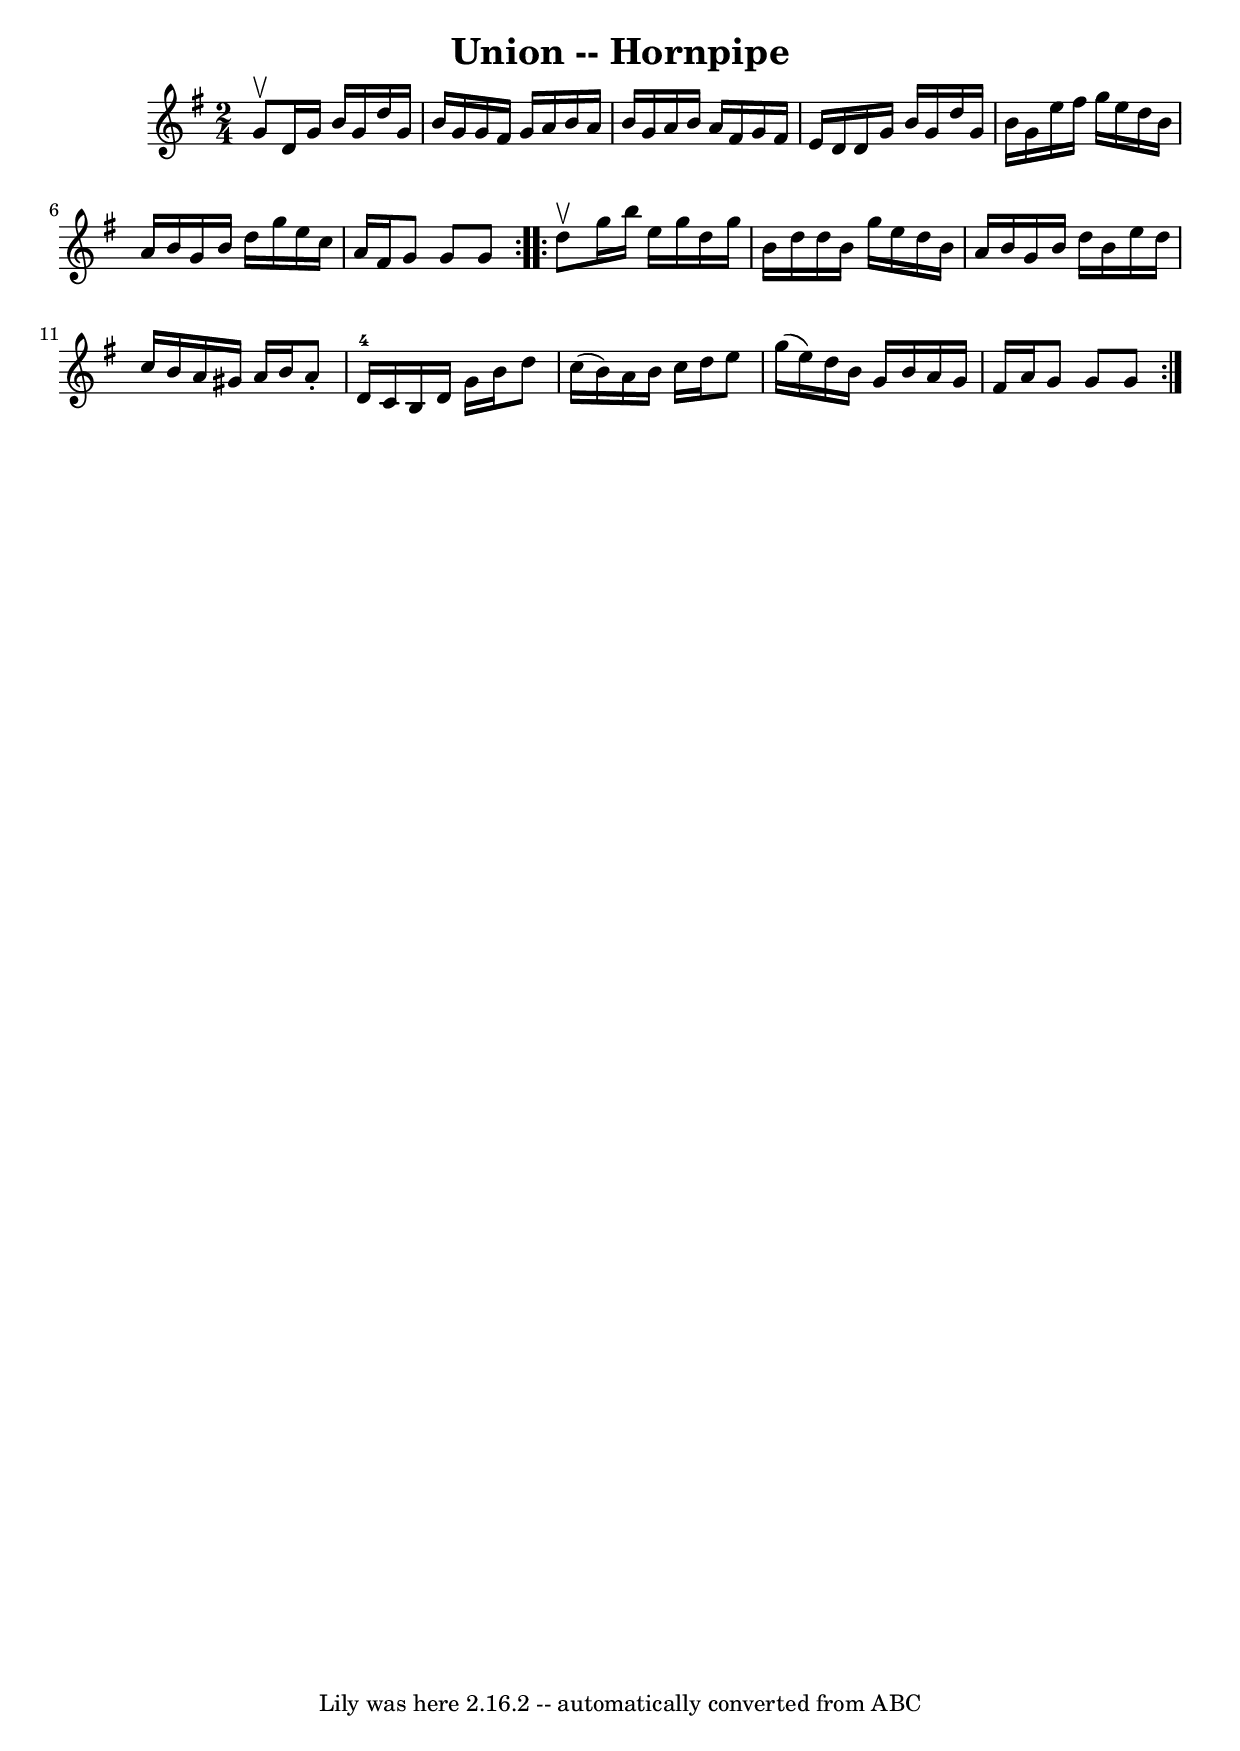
\version "2.16.2"
\include "Mammoth.ily"
\header {
  %% book = "Cole's 1000 Fiddle Tunes"
  crossRefNumber = "1"
  footnotes = ""
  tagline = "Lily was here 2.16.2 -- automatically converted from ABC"
  title = "Union -- Hornpipe"

}
voicedefault =  {



  \repeat volta 2 {

    \time 2/4 
    \key g \major g'8^\upbow |
    d'16 g'16 b'16 g'16   
    d''16 g'16 b'16 g'16  |
    g'16 fis'16 g'16 a'16    
    b'16 a'16 b'16 g'16  |
    a'16 b'16 a'16 fis'16 g'16 
    fis'16 e'16 d'16  |
    d'16 g'16 b'16 g'16 d''16   
    g'16 b'16 g'16  |
    e''16 fis''16 g''16 e''16 d''16   
    b'16 a'16 b'16  |
    g'16 b'16 d''16 g''16 e''16    
    c''16 a'16 fis'16  |
    g'8 g'8 g'8  
  }     
  \repeat volta 2 {
    
    d''8^\upbow |
    g''16 b''16 e''16 g''16 d''16 g''16    
    b'16 d''16  |
    d''16 b'16 g''16 e''16 d''16 b'16    
    a'16 b'16  |
    g'16 b'16 d''16 b'16 e''16 d''16    
    c''16 b'16  |
    a'16 gis'16 a'16 b'16 a'8 -. d'16-4  
    c'16  |
    b16 d'16 g'16 b'16 d''8 c''16 (b'16) 
    |
    a'16 b'16 c''16 d''16 e''8 g''16 (e''16) 
    |
    d''16 b'16 g'16 b'16 a'16 g'16 fis'16 a'16  
    |
    g'8 g'8 g'8  
  }   

}

\score{
  <<

    \context Staff="default"
    {
      \voicedefault 
      
    }

  >>
  \layout {
    
  }
  \midi {
  }

}
